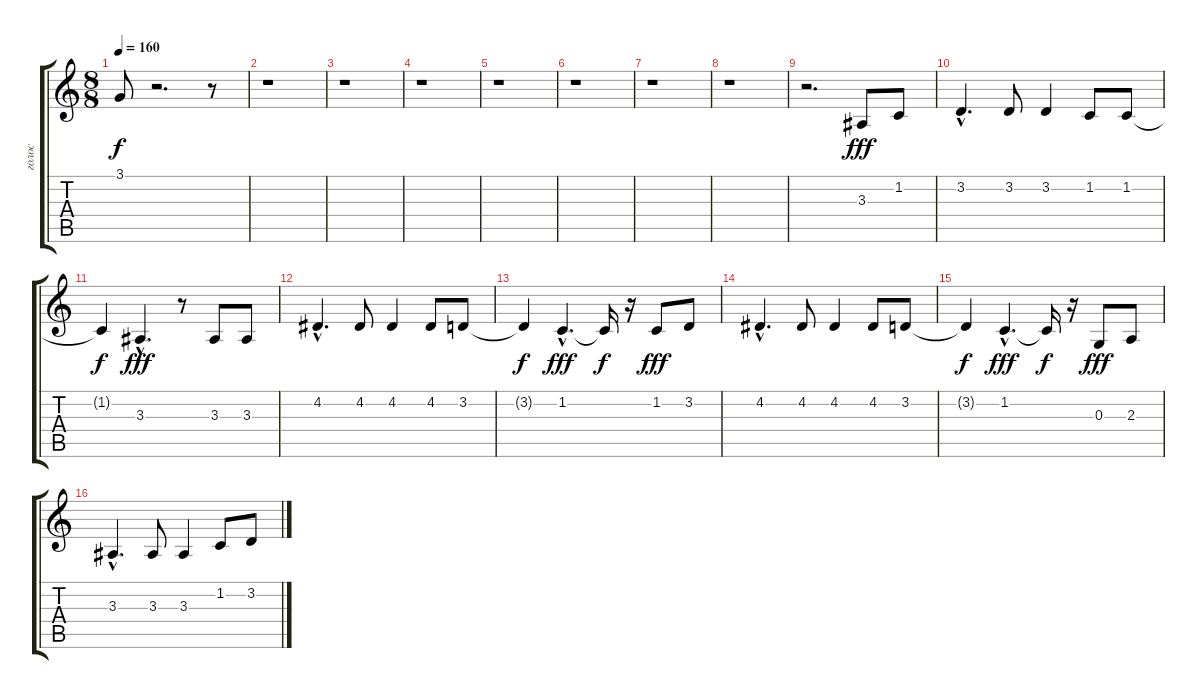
\track ("голос" "голос") {instrument synthvoice}
\staff {score tabs}
\tuning (E4 B3 G3 D3 A2 E2) {hide}
\ts (8 8)
\tempo 160
\clef g2
\ks c
3.1{t}.8{dy f} r.2{d} r.8 |
r.1 |
r.1 |
r.1 |
r.1 |
r.1 |
r.1 |
r.1 |
r.2{d} 3.3.8{dy fff} 1.2.8 |
3.2{hac}.4{d} 3.2.8 3.2.4 1.2.8 1.2.8 |
1.2{t}.4{dy f} 3.3{hac}.4{d dy fff} r.8 3.3.8 3.3.8 |
4.2{hac}.4{d} 4.2.8 4.2.4 4.2.8 3.2.8 |
3.2{t}.4{dy f} 1.2{hac}.4{d dy fff} 1.2{t}.16{dy f} r.16 1.2.8{dy fff} 3.2.8 |
4.2{hac}.4{d} 4.2.8 4.2.4 4.2.8 3.2.8 |
3.2{t}.4{dy f} 1.2{hac}.4{d dy fff} 1.2{t}.16{dy f} r.16 0.3.8{dy fff} 2.3.8 |
3.3{hac}.4{d} 3.3.8 3.3.4 1.2.8 3.2.8
